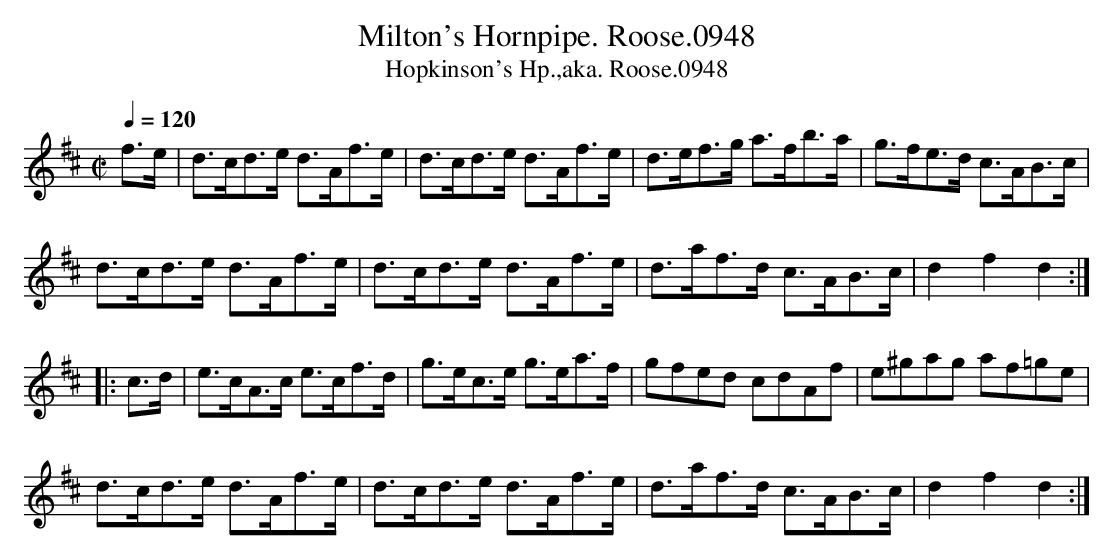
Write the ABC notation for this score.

X:1
T:Milton's Hornpipe. Roose.0948
T:Hopkinson's Hp.,aka. Roose.0948
M:C|
L:1/8
Q:1/4=120
K:D
f>e | d>cd>e d>Af>e | d>cd>e d>Af>e | d>ef>g a>fb>a | g>fe>d c>AB>c |
d>cd>e d>Af>e | d>cd>e d>Af>e | d>af>d c>AB>c | d2f2 d2 :|
|:c>d | e>cA>c e>cf>d | g>ec>e g>ea>f | gfed cdAf | e^gag af=ge |
d>cd>e d>Af>e | d>cd>e d>Af>e | d>af>d c>AB>c | d2f2 d2 :|
